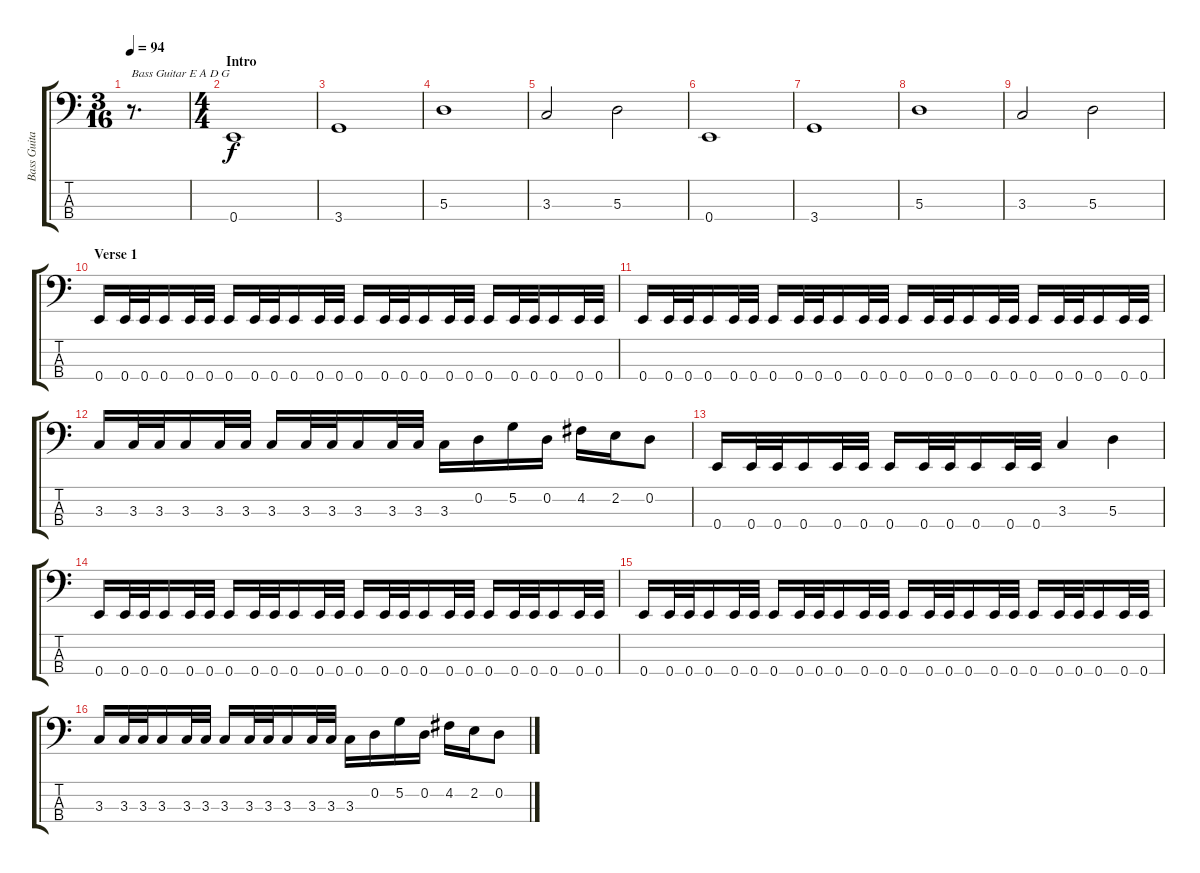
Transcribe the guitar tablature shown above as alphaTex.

\track ("Bass Guitar" "Bass Guita") {instrument electricbasspick}
\staff {score tabs}
\tuning (G2 D2 A1 E1) {hide}
\ts (3 16)
\tempo 94
\clef f4
\ks c
r.8{d txt "Bass Guitar E A D G" dy f instrument electricbasspick} |
\ts (4 4)
\section ("" "Intro")
0.4.1 |
3.4.1 |
5.3.1 |
3.3.2 5.3.2 |
0.4.1 |
3.4.1 |
5.3.1 |
3.3.2 5.3.2 |
\section ("" "Verse 1")
0.4.16 0.4.32 0.4.32 0.4.16 0.4.32 0.4.32 0.4.16 0.4.32 0.4.32 0.4.16 0.4.32 0.4.32 0.4.16 0.4.32 0.4.32 0.4.16 0.4.32 0.4.32 0.4.16 0.4.32 0.4.32 0.4.16 0.4.32 0.4.32 |
0.4.16 0.4.32 0.4.32 0.4.16 0.4.32 0.4.32 0.4.16 0.4.32 0.4.32 0.4.16 0.4.32 0.4.32 0.4.16 0.4.32 0.4.32 0.4.16 0.4.32 0.4.32 0.4.16 0.4.32 0.4.32 0.4.16 0.4.32 0.4.32 |
3.3.16 3.3.32 3.3.32 3.3.16 3.3.32 3.3.32 3.3.16 3.3.32 3.3.32 3.3.16 3.3.32 3.3.32 3.3.16 0.2.16 5.2.16 0.2.16 4.2.16 2.2.16 0.2.8 |
0.4.16 0.4.32 0.4.32 0.4.16 0.4.32 0.4.32 0.4.16 0.4.32 0.4.32 0.4.16 0.4.32 0.4.32 3.3.4 5.3.4 |
0.4.16 0.4.32 0.4.32 0.4.16 0.4.32 0.4.32 0.4.16 0.4.32 0.4.32 0.4.16 0.4.32 0.4.32 0.4.16 0.4.32 0.4.32 0.4.16 0.4.32 0.4.32 0.4.16 0.4.32 0.4.32 0.4.16 0.4.32 0.4.32 |
0.4.16 0.4.32 0.4.32 0.4.16 0.4.32 0.4.32 0.4.16 0.4.32 0.4.32 0.4.16 0.4.32 0.4.32 0.4.16 0.4.32 0.4.32 0.4.16 0.4.32 0.4.32 0.4.16 0.4.32 0.4.32 0.4.16 0.4.32 0.4.32 |
3.3.16 3.3.32 3.3.32 3.3.16 3.3.32 3.3.32 3.3.16 3.3.32 3.3.32 3.3.16 3.3.32 3.3.32 3.3.16 0.2.16 5.2.16 0.2.16 4.2.16 2.2.16 0.2.8
